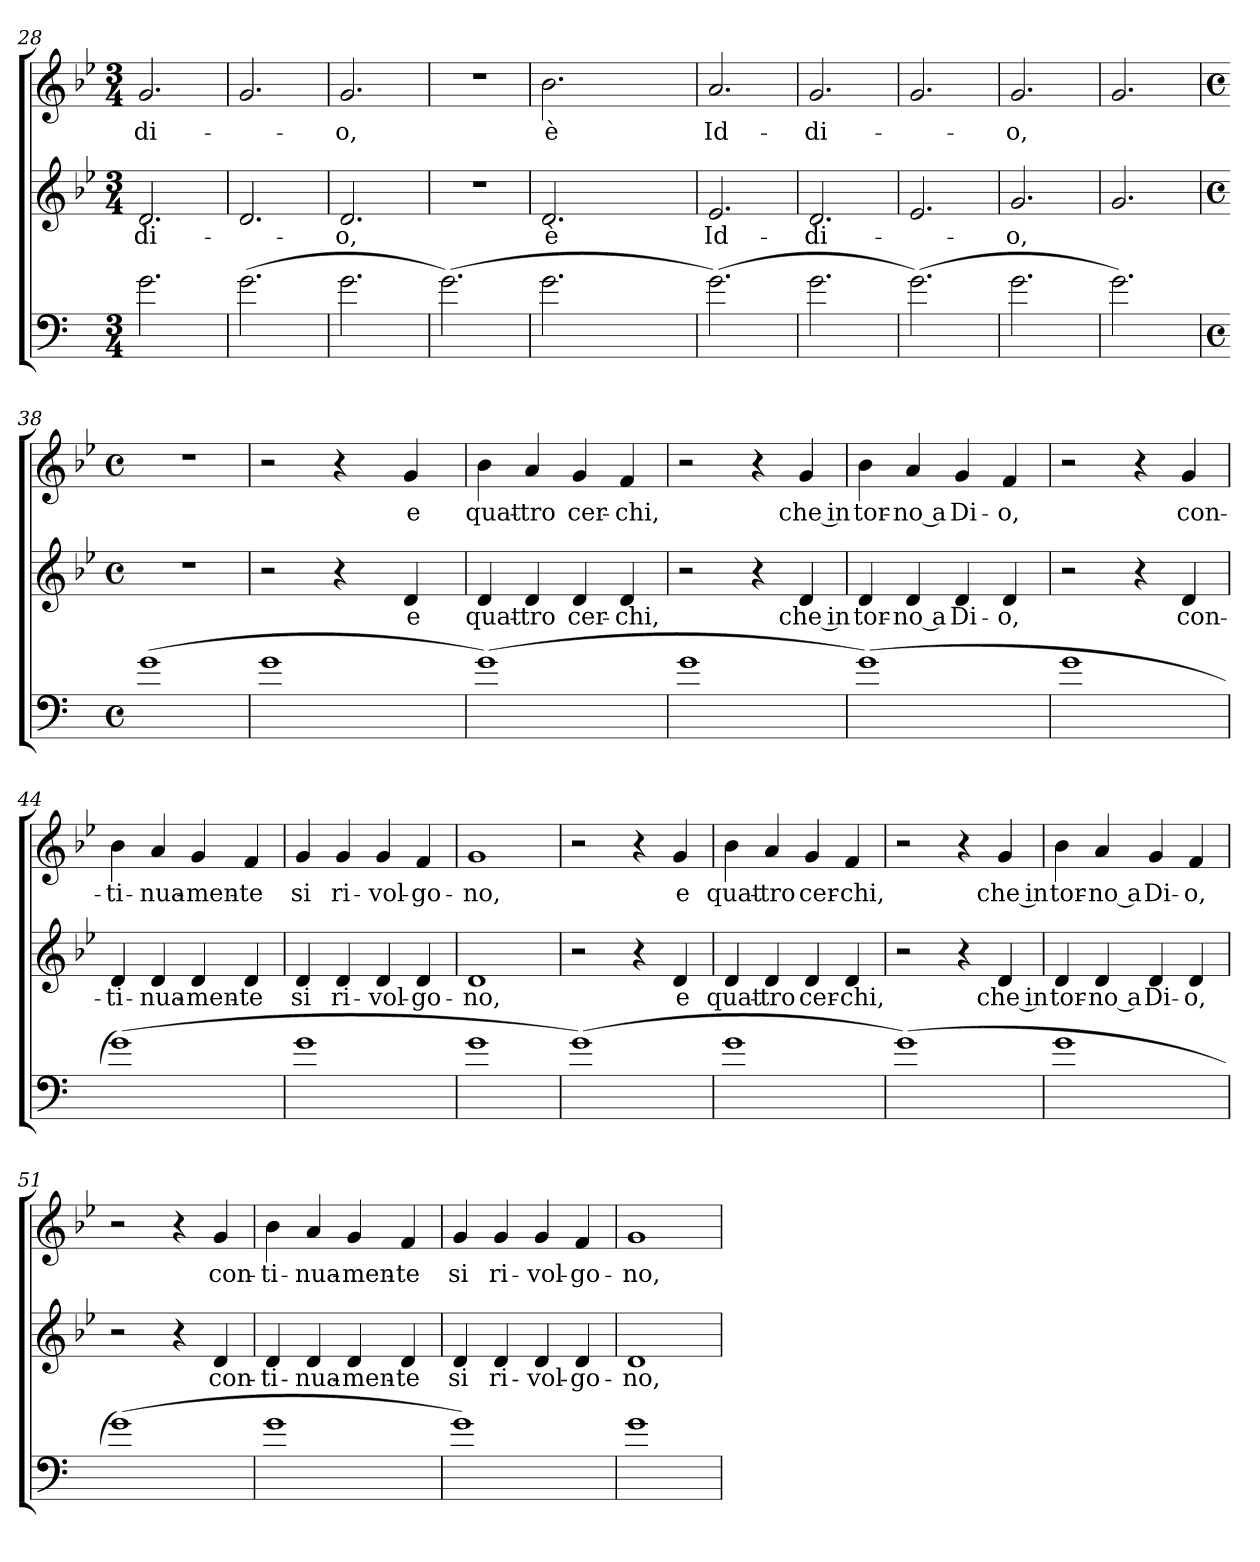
**kern	**kern	**text	**kern	**text
*part3	*part2	*part2	*part1	*part1
*staff3	*staff2	*staff2	*staff1	*staff1
*clefF4	*clefG2	*	*clefG2	*
*ITrd1c2	*	*	*	*
*k[b-e-]	*k[b-e-]	*	*k[b-e-]	*
*B-:	*B-:	*	*B-:	*
*M3/4	*M3/4	*	*M3/4	*
=28	=28	=28	=28	=28
!	!	!LO:LY:b	!	!LO:LY:b
2.f\	2.d/	-di-	2.g/	-di-
=29	=29	=29	=29	=29
(>2.f\	2.d/	.	2.g/	.
=30	=30	=30	=30	=30
!	!	!LO:LY:b	!	!LO:LY:b
2.f\	2.d/	-o,	2.g/	-o,
=31	=31	=31	=31	=31
!	!LO:N:vis=1	!	!LO:N:vis=1	!
(>2.f\)	2.r	.	2.r	.
=32	=32	=32	=32	=32
!	!	!LO:LY:b	!	!LO:LY:b
*	*^	*	*^	*
2.f\	2.d/	8ryy	è	2.b-\	16.ryy	è
.	.	.	.	.	2ryy	.
.	.	2ryy	.	.	.	.
.	.	.	.	.	8ryy	.
.	.	8ryy	.	.	.	.
.	.	.	.	.	32ryy	.
=33	=33	=33	=33	=33	=33	=33
!	!	!	!LO:LY:b	!	!	!LO:LY:b
*	*v	*v	*	*	*	*
*	*	*	*v	*v	*
(>2.f\)	2.e-/	Id-	2.a/	Id-
=34	=34	=34	=34	=34
!	!	!LO:LY:b	!	!LO:LY:b
2.f\	2.d/	-di-	2.g/	-di-
=35	=35	=35	=35	=35
(>2.f\)	2.e-/	.	2.g/	.
=36	=36	=36	=36	=36
!	!	!LO:LY:b:rj	!	!LO:LY:b:rj
2.f\	2.g/	-o,	2.g/	-o,
=37	=37	=37	=37	=37
2.f\)	2.g/	.	2.g/	.
!!LO:PB:g=z
=38	=38	=38	=38	=38
*M4/4	*M4/4	*	*M4/4	*
*met(c)	*met(c)	*	*met(c)	*
(>1f	1r	.	1r	.
=39	=39	=39	=39	=39
*	*^	*	*	*
1f	2r	2ryy	.	2r	.
.	4r	8ryy	.	4r	.
.	.	32ryy	.	.	.
.	.	4ryy	.	.	.
!	!	!	!LO:LY:b	!	!LO:LY:b
.	4d/	.	e	4g/	e
.	.	16.ryy	.	.	.
=40	=40	=40	=40	=40	=40
!	!	!	!LO:LY:b	!	!LO:LY:b
*	*v	*v	*	*	*
(>1f)	4d/	quat-	4b-\	quat-
!	!	!LO:LY:b	!	!LO:LY:b
.	4d/	-tro	4a/	-tro
!	!	!LO:LY:b	!	!LO:LY:b
.	4d/	cer-	4g/	cer-
!	!	!LO:LY:b	!	!LO:LY:b
.	4d/	-chi,	4f/	-chi,
=41	=41	=41	=41	=41
1f	2r	.	2r	.
.	4r	.	4r	.
!	!	!LO:LY:b:rj	!	!LO:LY:b:rj
.	4d/	che in	4g/	che in
=42	=42	=42	=42	=42
!	!	!LO:LY:b	!	!LO:LY:b
(>1f)	4d/	tor-	4b-\	tor-
!	!	!LO:LY:b:rj	!	!LO:LY:b:rj
.	4d/	no a	4a/	no a
!	!	!LO:LY:b	!	!LO:LY:b
.	4d/	Di-	4g/	Di-
!	!	!LO:LY:b	!	!LO:LY:b
.	4d/	-o,	4f/	-o,
=43	=43	=43	=43	=43
1f	2r	.	2r	.
.	4r	.	4r	.
!	!	!LO:LY:b	!	!LO:LY:b
.	4d/	con-	4g/	con-
=44	=44	=44	=44	=44
!	!	!LO:LY:b	!	!LO:LY:b
(>1f)	4d/	-ti-	4b-\	-ti-
!	!	!LO:LY:b	!	!LO:LY:b
.	4d/	-nua-	4a/	-nua-
!	!	!LO:LY:b	!	!LO:LY:b
.	4d/	-men-	4g/	-men-
!	!	!LO:LY:b	!	!LO:LY:b
.	4d/	-te	4f/	-te
=45	=45	=45	=45	=45
!	!	!LO:LY:b	!	!LO:LY:b
1f	4d/	si	4g/	si
!	!	!LO:LY:b	!	!LO:LY:b
.	4d/	ri-	4g/	ri-
!	!	!LO:LY:b	!	!LO:LY:b
.	4d/	-vol-	4g/	-vol-
!	!	!LO:LY:b	!	!LO:LY:b
.	4d/	-go-	4f/	-go-
!!LO:LB:g=z
=46	=46	=46	=46	=46
!	!	!LO:LY:b	!	!LO:LY:b
1f	1d	-no,	1g	-no,
=47	=47	=47	=47	=47
(>1f)	2r	.	2r	.
.	4r	.	4r	.
!	!	!LO:LY:b	!	!LO:LY:b
.	4d/	e	4g/	e
=48	=48	=48	=48	=48
!	!	!LO:LY:b	!	!LO:LY:b
1f	4d/	quat-	4b-\	quat-
!	!	!LO:LY:b	!	!LO:LY:b
.	4d/	-tro	4a/	-tro
!	!	!LO:LY:b	!	!LO:LY:b
.	4d/	cer-	4g/	cer-
!	!	!LO:LY:b	!	!LO:LY:b
.	4d/	-chi,	4f/	-chi,
=49	=49	=49	=49	=49
(>1f)	2r	.	2r	.
.	4r	.	4r	.
!	!	!LO:LY:b:rj	!	!LO:LY:b:rj
.	4d/	che in	4g/	che in
=50	=50	=50	=50	=50
!	!	!LO:LY:b	!	!LO:LY:b
1f	4d/	tor-	4b-\	tor-
!	!	!LO:LY:b:rj	!	!LO:LY:b:rj
.	4d/	no a	4a/	no a
!	!	!LO:LY:b	!	!LO:LY:b
.	4d/	Di-	4g/	Di-
!	!	!LO:LY:b	!	!LO:LY:b
.	4d/	-o,	4f/	-o,
=51	=51	=51	=51	=51
(>1f)	2r	.	2r	.
.	4r	.	4r	.
!	!	!LO:LY:b	!	!LO:LY:b
.	4d/	con-	4g/	con-
=52	=52	=52	=52	=52
!	!	!LO:LY:b	!	!LO:LY:b
1f	4d/	-ti-	4b-\	-ti-
!	!	!LO:LY:b	!	!LO:LY:b
.	4d/	-nua-	4a/	-nua-
!	!	!LO:LY:b	!	!LO:LY:b
.	4d/	-men-	4g/	-men-
!	!	!LO:LY:b	!	!LO:LY:b
.	4d/	-te	4f/	-te
=53	=53	=53	=53	=53
!	!	!LO:LY:b	!	!LO:LY:b
1f)	4d/	si	4g/	si
!	!	!LO:LY:b	!	!LO:LY:b
.	4d/	ri-	4g/	ri-
!	!	!LO:LY:b	!	!LO:LY:b
.	4d/	-vol-	4g/	-vol-
!	!	!LO:LY:b	!	!LO:LY:b
.	4d/	-go-	4f/	-go-
=54	=54	=54	=54	=54
!	!	!LO:LY:b	!	!LO:LY:b
1f	1d	-no,	1g	-no,
=	=	=	=	=
*-	*-	*-	*-	*-
